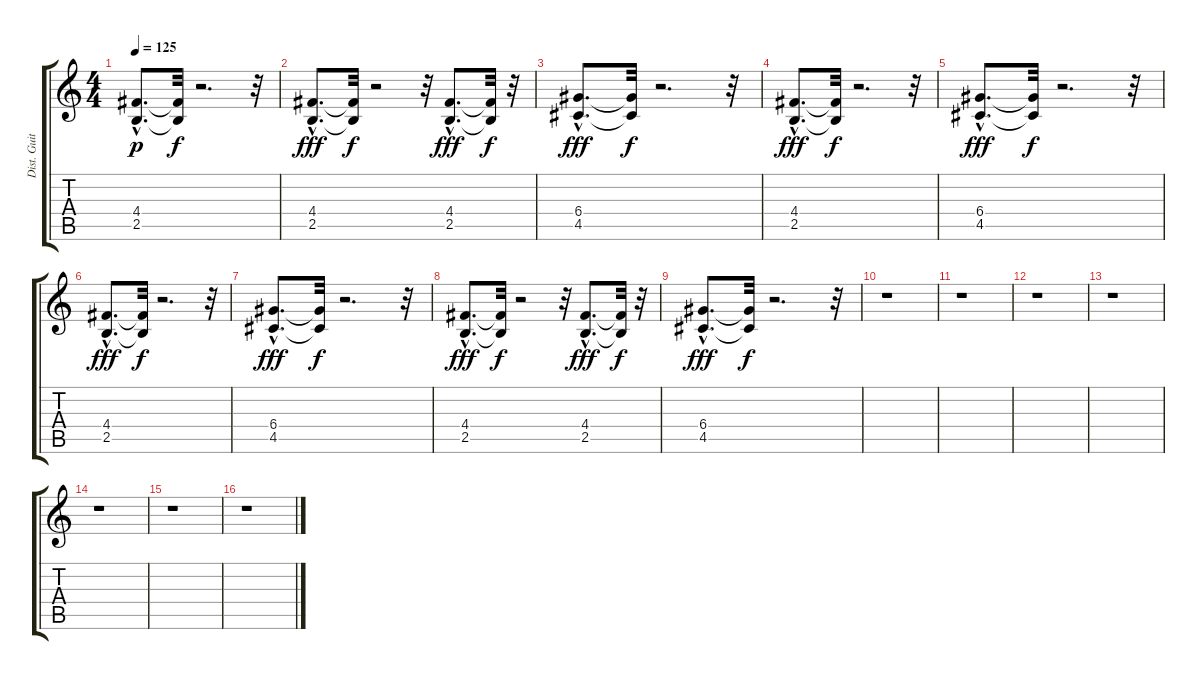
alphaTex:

\track ("Dist. Guitar II" "Dist. Guit") {instrument distortionguitar}
\staff {score tabs}
\tuning (E4 B3 G3 D3 A2 E2) {hide}
\ts (4 4)
\tempo 125
\clef g2
\ks c
(4.4{hac} 2.5{hac}).8{d dy p} (4.4{t} 2.5{t}).32{dy f} r.2{d} r.32 |
(4.4{hac} 2.5{hac}).8{d dy fff} (4.4{t} 2.5{t}).32{dy f} r.2 r.32 (4.4{hac} 2.5{hac}).8{d dy fff} (4.4{t} 2.5{t}).32{dy f} r.32 |
(6.4{hac} 4.5{hac}).8{d dy fff} (6.4{t} 4.5{t}).32{dy f} r.2{d} r.32 |
(4.4{hac} 2.5{hac}).8{d dy fff} (4.4{t} 2.5{t}).32{dy f} r.2{d} r.32 |
(6.4{hac} 4.5{hac}).8{d dy fff} (6.4{t} 4.5{t}).32{dy f} r.2{d} r.32 |
(4.4{hac} 2.5{hac}).8{d dy fff} (4.4{t} 2.5{t}).32{dy f} r.2{d} r.32 |
(6.4{hac} 4.5{hac}).8{d dy fff} (6.4{t} 4.5{t}).32{dy f} r.2{d} r.32 |
(4.4{hac} 2.5{hac}).8{d dy fff} (4.4{t} 2.5{t}).32{dy f} r.2 r.32 (4.4{hac} 2.5{hac}).8{d dy fff} (4.4{t} 2.5{t}).32{dy f} r.32 |
(6.4{hac} 4.5{hac}).8{d dy fff} (6.4{t} 4.5{t}).32{dy f} r.2{d} r.32 |
r.1 |
r.1 |
r.1 |
r.1 |
r.1 |
r.1 |
r.1
